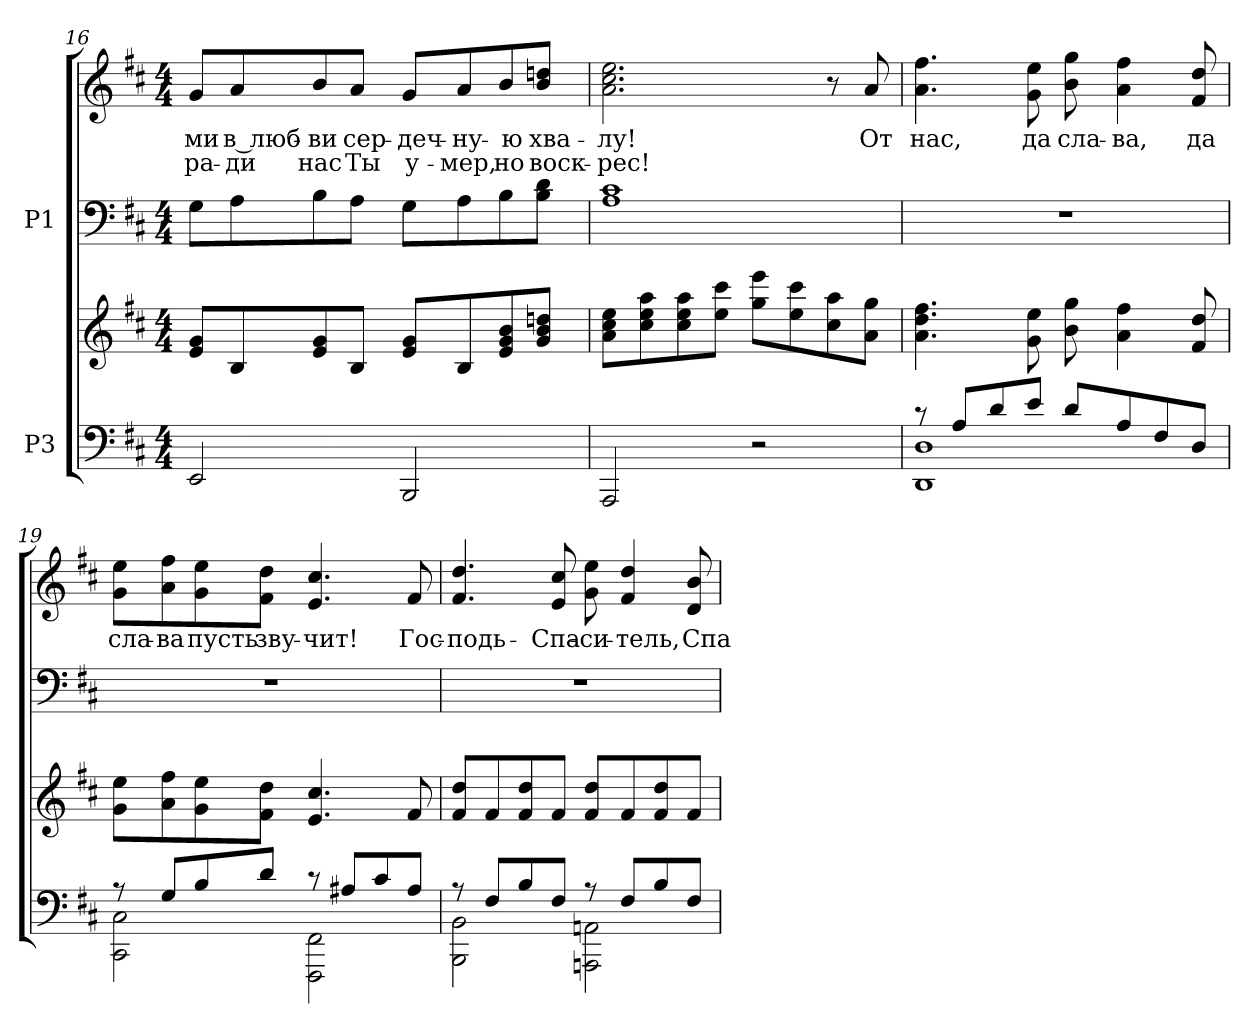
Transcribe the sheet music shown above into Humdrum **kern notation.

**kern	**kern	**kern	**kern	**text	**text
*part2	*part2	*part1	*part1	*part1	*part1
*staff4	*staff3	*staff2	*staff1	*staff1	*staff1
*I"P3	*	*I"P1	*	*	*
!!LO:LB:g=z
*clefF4	*clefG2	*clefF4	*clefG2	*	*
*k[f#c#]	*k[f#c#]	*k[f#c#]	*k[f#c#]	*	*
*D:	*D:	*D:	*D:	*	*
*M4/4	*M4/4	*M4/4	*M4/4	*	*
=16	=16	=16	=16	=16	=16
!	!	!	!	!LO:LY:b:color=#000000	!LO:LY:b:color=#000000
2EEi/	8ei/ 8giL	8Gi\L	8gi/L	-ми	ра-
!	!	!	!	!LO:LY:b:color=#000000	!LO:LY:b:color=#000000
.	8Bi/	8Ai\	8ai/	в люб-	-ди
!	!	!	!	!LO:LY:b:color=#000000	!LO:LY:b:color=#000000
.	8ei/ 8gi	8Bi\	8bi/	-ви	нас
!	!	!	!	!LO:LY:b:color=#000000	!LO:LY:b:color=#000000
.	8Bi/J	8Ai\J	8ai/J	сер-	Ты
!	!	!	!	!LO:LY:b:color=#000000	!LO:LY:b:color=#000000
2BBBi/	8ei/ 8giL	8Gi\L	8gi/L	-деч-	у-
!	!	!	!	!LO:LY:b:color=#000000	!LO:LY:b:color=#000000
.	8Bi/	8Ai\	8ai/	-ну-	-мер,
!	!	!	!	!LO:LY:b:color=#000000	!LO:LY:b:color=#000000
.	8ei/ 8gi 8bi	8Bi\	8bi/	-ю	но
!	!	!	!	!LO:LY:b:color=#000000	!LO:LY:b:color=#000000
.	8gi/ 8bi 8ddniJ	8Bi\ 8diJ	8bi/ 8ddniJ	хва-	воск-
=17	=17	=17	=17	=17	=17
!	!	!	!	!LO:LY:b:color=#000000	!LO:LY:b:color=#000000
2AAAi/	8ai\ 8cc#i 8eeiL	1Ai 1c#i	2.ai\ 2.cc#i 2.eei	-лу!	-рес!
.	8cc#i\ 8eei 8aai	.	.	.	.
.	8cc#i\ 8eei 8aai	.	.	.	.
.	8eei\ 8ccc#iJ	.	.	.	.
2r	8ggi\ 8eeeiL	.	.	.	.
.	8eei\ 8ccc#i	.	.	.	.
.	8cc#i\ 8aai	.	8r	.	.
!	!	!	!	!LO:LY:b:color=#000000	!
.	8ai\ 8ggiJ	.	8ai/	От	.
=18	=18	=18	=18	=18	=18
*^	*	*	*	*	*
!	!	!	!	!	!LO:LY:b:color=#000000	!
8r	1DDi 1Di	4.ai\ 4.ddi 4.ff#i	1r	4.ai\ 4.ff#i	нас,	.
8Ai/L	.	.	.	.	.	.
8di/	.	.	.	.	.	.
!	!	!	!	!	!LO:LY:b:color=#000000	!
8ei/J	.	8gi\ 8eei	.	8gi\ 8eei	да	.
!	!	!	!	!	!LO:LY:b:color=#000000	!
8di/L	.	8bi\ 8ggi	.	8bi\ 8ggi	сла-	.
!	!	!	!	!	!LO:LY:b:color=#000000	!
8Ai/	.	4ai\ 4ff#i	.	4ai\ 4ff#i	-ва,	.
8F#i/	.	.	.	.	.	.
!	!	!	!	!	!LO:LY:b:color=#000000	!
8Di/J	.	8f#i/ 8ddi	.	8f#i/ 8ddi	да	.
!!LO:LB:g=z
=19	=19	=19	=19	=19	=19	=19
!	!	!	!	!	!LO:LY:b:color=#000000	!
8r	2CC#i\ 2C#i	8gi\ 8eeiL	1r	8gi\ 8eeiL	сла-	.
!	!	!	!	!	!LO:LY:b:color=#000000	!
8Gi/L	.	8ai\ 8ff#i	.	8ai\ 8ff#i	-ва	.
!	!	!	!	!	!LO:LY:b:color=#000000	!
8Bi/	.	8gi\ 8eei	.	8gi\ 8eei	пусть	.
!	!	!	!	!	!LO:LY:b:color=#000000	!
8di/J	.	8f#i\ 8ddiJ	.	8f#i\ 8ddiJ	зву-	.
!	!	!	!	!	!LO:LY:b:color=#000000	!
8r	2FFF#i\ 2FF#i	4.ei/ 4.cc#i	.	4.ei/ 4.cc#i	-чит!	.
8A#Xi/L	.	.	.	.	.	.
8c#i/	.	.	.	.	.	.
!	!	!	!	!	!LO:LY:b:color=#000000	!
8A#i/J	.	8f#i/	.	8f#i/	Гос-	.
=20	=20	=20	=20	=20	=20	=20
!	!	!	!	!	!LO:LY:b:color=#000000	!
8r	2BBBi\ 2BBi	8f#i/ 8ddiL	1r	4.f#i/ 4.ddi	-подь-	.
8F#i/L	.	8f#i/	.	.	.	.
8Bi/	.	8f#i/ 8ddi	.	.	.	.
!	!	!	!	!	!LO:LY:b:color=#000000	!
8F#i/J	.	8f#i/J	.	8ei/ 8cc#i	-Спа-	.
!	!	!	!	!	!LO:LY:b:color=#000000	!
8r	2AAAni\ 2AAni	8f#i/ 8ddiL	.	8gi\ 8eei	-си-	.
!	!	!	!	!	!LO:LY:b:color=#000000	!
8F#i/L	.	8f#i/	.	4f#i/ 4ddi	-тель,	.
8Bi/	.	8f#i/ 8ddi	.	.	.	.
!	!	!	!	!	!LO:LY:b:color=#000000	!
8F#i/J	.	8f#i/J	.	8di/ 8bi	Спа-	.
*v	*v	*	*	*	*	*
=	=	=	=	=	=
*-	*-	*-	*-	*-	*-
